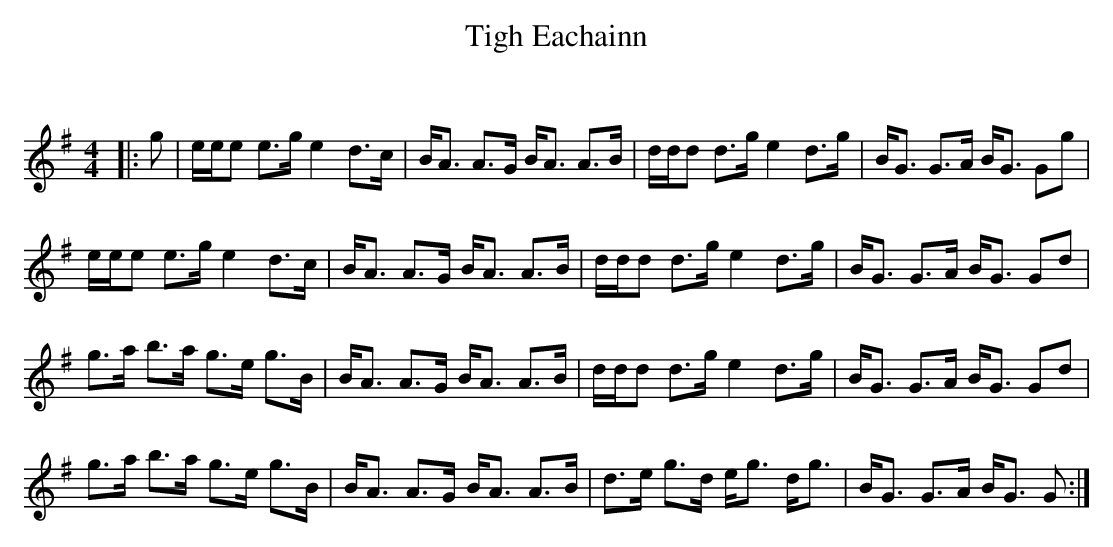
X:1
T: Tigh Eachainn
C:
Q: 128
K:G
M:4/4
L:1/16
|:g2|eee2 e3g e4 d3c|BA3 A3G BA3 A3B|ddd2 d3g e4 d3g|BG3 G3A BG3 G2g2|
eee2 e3g e4 d3c|BA3 A3G BA3 A3B|ddd2 d3g e4 d3g|BG3 G3A BG3 G2d2|
g3a b3a g3e g3B|BA3 A3G BA3 A3B|ddd2 d3g e4 d3g|BG3 G3A BG3 G2d2|
g3a b3a g3e g3B|BA3 A3G BA3 A3B|d3e g3d eg3 dg3|BG3 G3A BG3 G2:|
